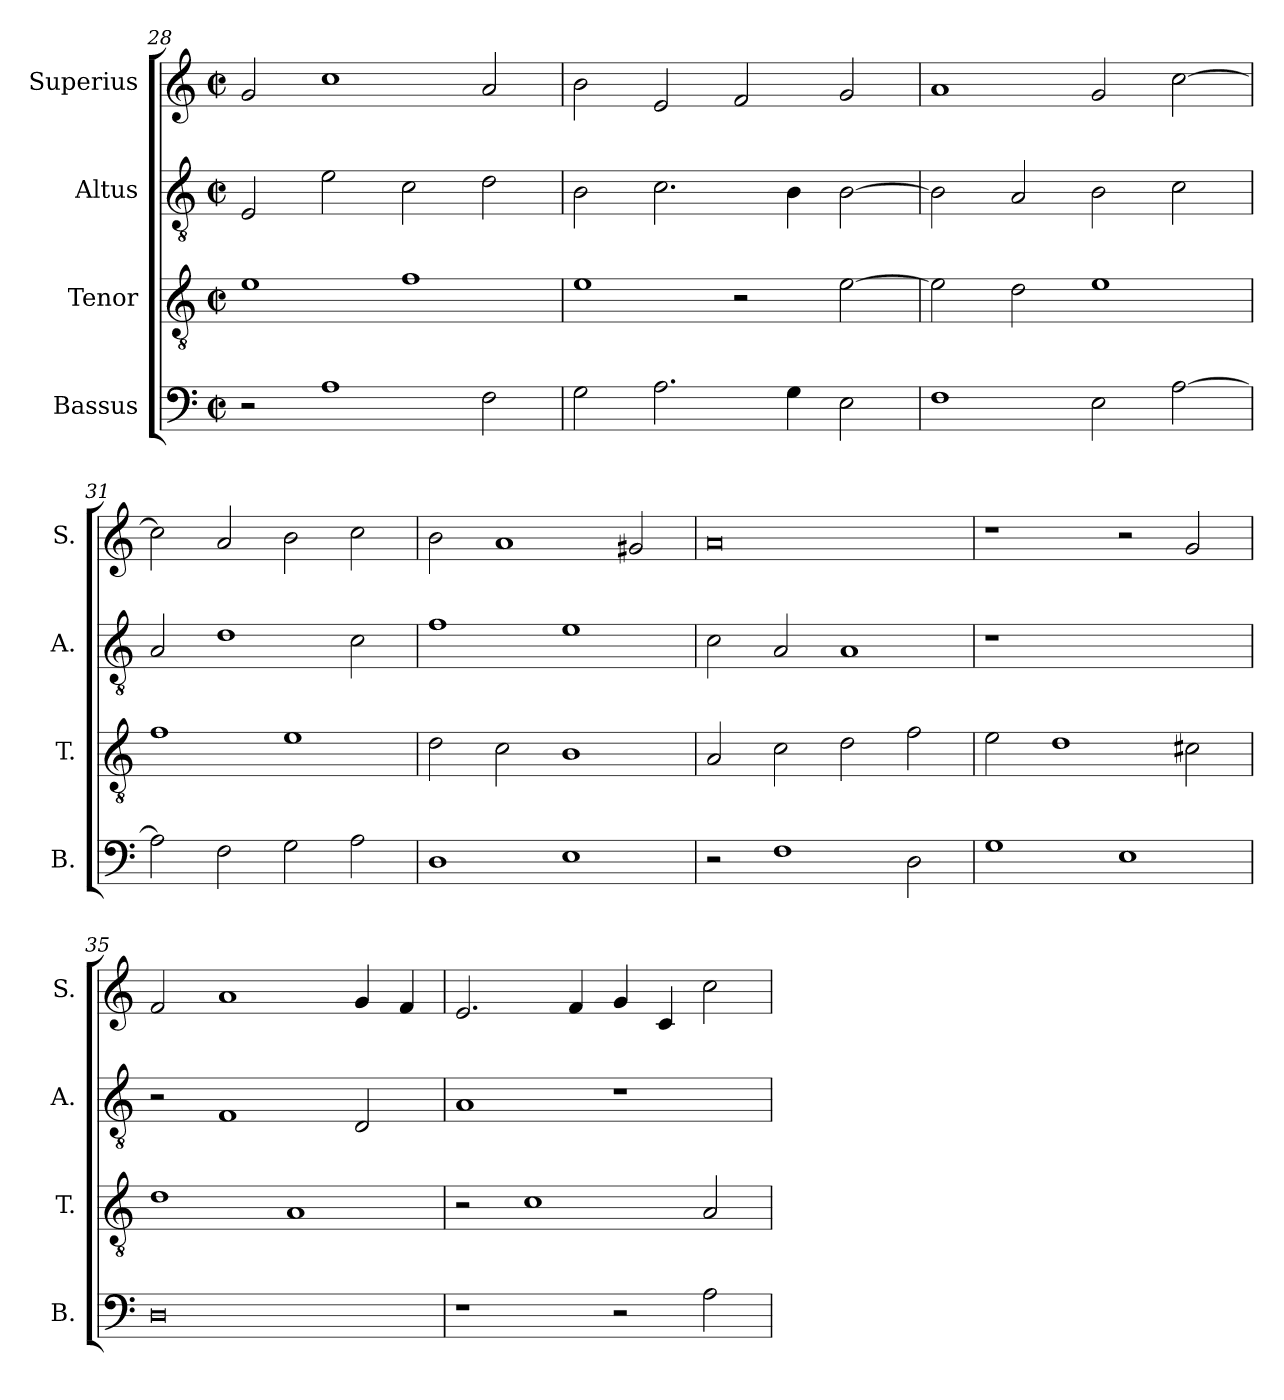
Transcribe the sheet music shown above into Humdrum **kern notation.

**kern	**kern	**kern	**kern
*part4	*part3	*part2	*part1
*staff4	*staff3	*staff2	*staff1
*I"Bassus	*I"Tenor	*I"Altus	*I"Superius
*I'B.	*I'T.	*I'A.	*I'S.
!!LO:LB:g=z
*clefF4	*clefGv2	*clefGv2	*clefG2
*	*ITrd7c12	*ITrd7c12	*
*k[]	*k[]	*k[]	*k[]
*C:	*C:	*C:	*C:
*M2/2	*M2/2	*M2/2	*M2/2
*met(c|)	*met(c|)	*met(c|)	*met(c|)
=28	=28	=28	=28
2r	1Ei	2EEi/	2gi/
1Ai	.	2Ei\	1cci
.	1Fi	2Ci\	.
2Fi\	.	2Di\	2ai/
=29	=29	=29	=29
2Gi\	1Ei	2BBi\	2bi\
2.Ai\	.	2.Ci\	2ei/
.	2r	.	2fi/
4Gi\	.	4BBi\	.
2Ei\	[>2Ei\	[>2BBi\	2gi/
=30	=30	=30	=30
1Fi	2Ei\]	2BBi\]	1ai
.	2Di\	2AAi/	.
2Ei\	1Ei	2BBi\	2gi/
[>2Ai\	.	2Ci\	[>2cci\
=31	=31	=31	=31
2Ai\]	1Fi	2AAi/	2cci\]
2Fi\	.	1Di	2ai/
2Gi\	1Ei	.	2bi\
2Ai\	.	2Ci\	2cci\
=32	=32	=32	=32
1Di	2Di\	1Fi	2bi\
.	2Ci\	.	1ai
1Ei	1BBi	1Ei	.
.	.	.	2g#Xi/
!!LO:PB:g=z
=33	=33	=33	=33
2r	2AAi/	2Ci\	0ai
1Fi	2Ci\	2AAi/	.
.	2Di\	1AAi	.
2Di\	2Fi\	.	.
=34	=34	=34	=34
!	!	!LO:N:vis=1	!
1Gi	2Ei\	1r	1r
.	1Di	.	.
1Ei	.	1ryy	2r
.	2C#Xi\	.	2gi/
=35	=35	=35	=35
0Di	1Di	2r	2fi/
.	.	1FFi	1ai
.	1AAi	.	.
.	.	2DDi/	4gi/
.	.	.	4fi/
=36	=36	=36	=36
1r	2r	1AAi	2.ei/
.	1Ci	.	.
.	.	.	4fi/
2r	.	1r	4gi/
.	.	.	4ci/
2Ai\	2AAi/	.	2cci\
=	=	=	=
*-	*-	*-	*-
